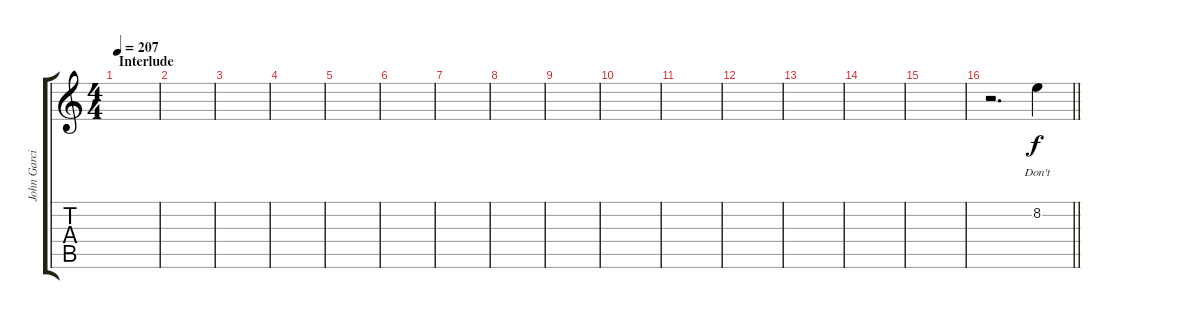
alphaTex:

\track ("John Garcia - Vocal" "John Garci") {instrument electricguitarjazz}
\staff {score tabs}
\tuning (Db4 Ab3 E3 B2 Gb2 Db2) {hide}
\ts (4 4)
\section ("" "Interlude")
\tempo 207
\clef g2
\ks c
|
|
|
|
|
|
|
|
|
|
|
|
|
|
|
\barLineRight lightlight
r.2{d} 8.2.4{lyrics (0 "") lyrics (1 "") lyrics (2 "Don't") lyrics (3 "") lyrics (4 "") dy f}
